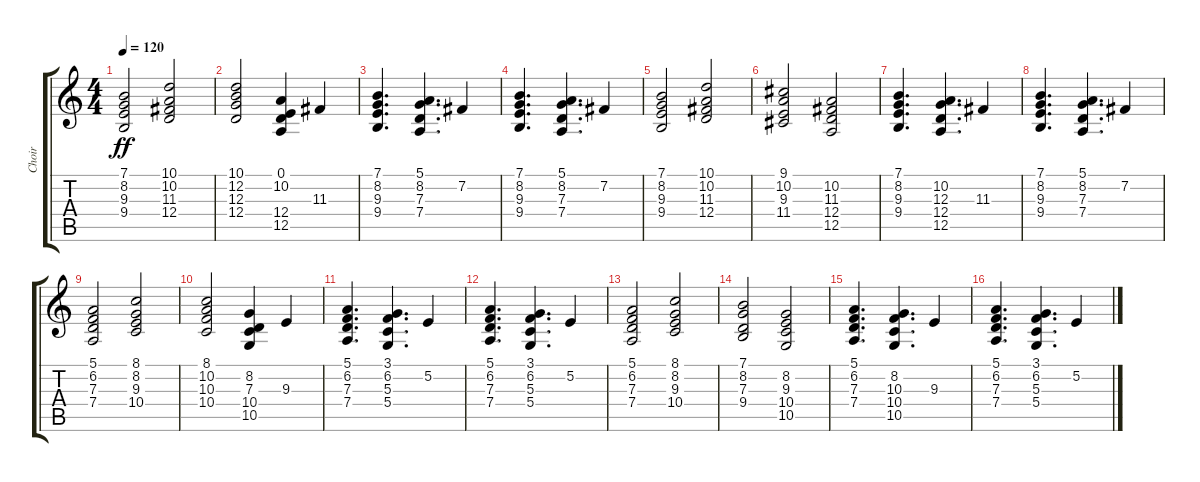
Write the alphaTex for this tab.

\track ("Choir" "Choir") {instrument choiraahs}
\staff {score tabs}
\tuning (E4 B3 G3 D3 A2 D2) {hide}
\ts (4 4)
\tempo 120
\clef g2
\ks c
(7.1 8.2 9.3 9.4).2{dy ff} (10.1 10.2 11.3 12.4).2 |
(10.1 12.2 12.3 12.4).2 (0.1 10.2 12.4 12.5).4 11.3.4 |
(7.1 8.2 9.3 9.4).4{d} (5.1 8.2 7.3 7.4).4{d} 7.2.4 |
(7.1 8.2 9.3 9.4).4{d} (5.1 8.2 7.3 7.4).4{d} 7.2.4 |
(7.1 8.2 9.3 9.4).2 (10.1 10.2 11.3 12.4).2 |
(9.1 10.2 9.3 11.4).2 (10.2 11.3 12.4 12.5).2 |
(7.1 8.2 9.3 9.4).4{d} (10.2 12.3 12.4 12.5).4{d} 11.3.4 |
(7.1 8.2 9.3 9.4).4{d} (5.1 8.2 7.3 7.4).4{d} 7.2.4 |
(5.1 6.2 7.3 7.4).2 (8.1 8.2 9.3 10.4).2 |
(8.1 10.2 10.3 10.4).2 (8.2 7.3 10.4 10.5).4 9.3.4 |
(5.1 6.2 7.3 7.4).4{d} (3.1 6.2 5.3 5.4).4{d} 5.2.4 |
(5.1 6.2 7.3 7.4).4{d} (3.1 6.2 5.3 5.4).4{d} 5.2.4 |
(5.1 6.2 7.3 7.4).2 (8.1 8.2 9.3 10.4).2 |
(7.1 8.2 7.3 9.4).2 (8.2 9.3 10.4 10.5).2 |
(5.1 6.2 7.3 7.4).4{d} (8.2 10.3 10.4 10.5).4{d} 9.3.4 |
(5.1 6.2 7.3 7.4).4{d} (3.1 6.2 5.3 5.4).4{d} 5.2.4
